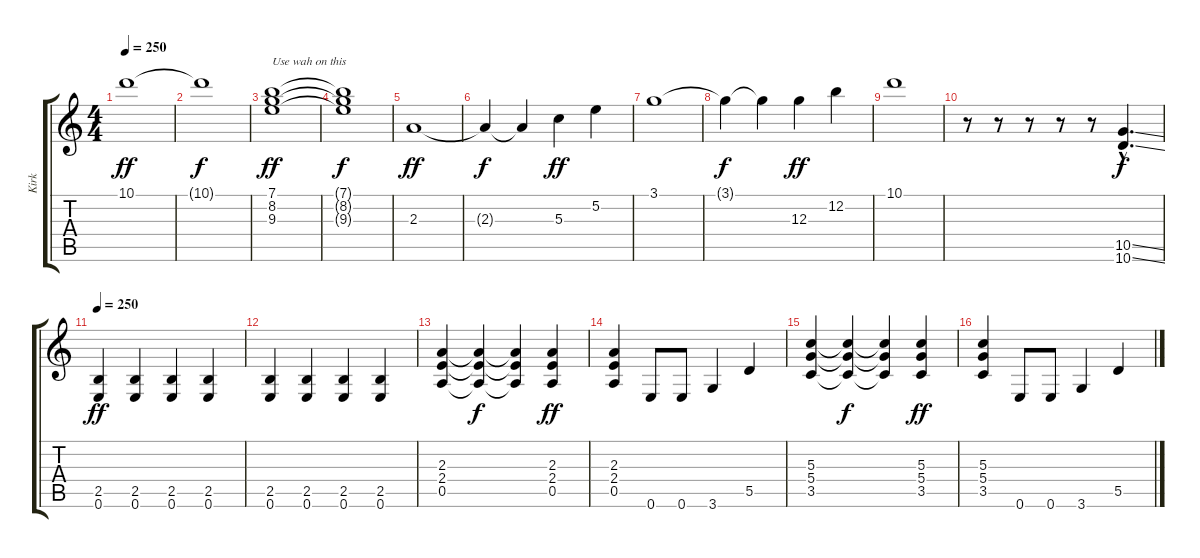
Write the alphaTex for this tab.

\track ("Kirk" "Kirk") {instrument distortionguitar}
\staff {score tabs}
\tuning (E4 B3 G3 D3 A2 E2) {hide}
\ts (4 4)
\tempo 250
\clef g2
\ks c
10.1.1{dy ff instrument electricguitarclean} |
10.1{t}.1{dy f instrument electricguitarclean} |
(7.1 8.2 9.3).1{txt "Use wah on this" dy ff instrument electricguitarclean} |
(7.1{t} 8.2{t} 9.3{t}).1{dy f instrument electricguitarclean} |
2.3.1{dy ff instrument electricguitarclean} |
2.3{t}.4{dy f instrument electricguitarclean} 2.3{t}.4{instrument electricguitarclean} 5.3.4{dy ff instrument electricguitarclean} 5.2.4{instrument electricguitarclean} |
3.1.1{instrument electricguitarclean} |
3.1{t}.4{dy f instrument electricguitarclean} 3.1{t}.4{instrument electricguitarclean} 12.3.4{dy ff instrument electricguitarclean} 12.2.4{instrument electricguitarclean} |
10.1.1{instrument electricguitarclean} |
r.8 r.8 r.8 r.8 r.8 (10.5{ss hac} 10.6{ss hac}).4{d dy f volume 13 instrument distortionguitar} |
\tempo 250
(2.5 0.6).4{dy ff volume 13 instrument distortionguitar} (2.5 0.6).4 (2.5 0.6).4 (2.5 0.6).4 |
(2.5 0.6).4 (2.5 0.6).4 (2.5 0.6).4 (2.5 0.6).4 |
(2.3 2.4 0.5).4 (2.3{t} 2.4{t} 0.5{t}).4{dy f} (2.3{t} 2.4{t} 0.5{t}).4 (2.3 2.4 0.5).4{dy ff} |
(2.3 2.4 0.5).4 0.6.8 0.6.8 3.6.4 5.5.4 |
(5.3 5.4 3.5).4 (5.3{t} 5.4{t} 3.5{t}).4{dy f} (5.3{t} 5.4{t} 3.5{t}).4 (5.3 5.4 3.5).4{dy ff} |
(5.3 5.4 3.5).4 0.6.8 0.6.8 3.6.4 5.5.4
